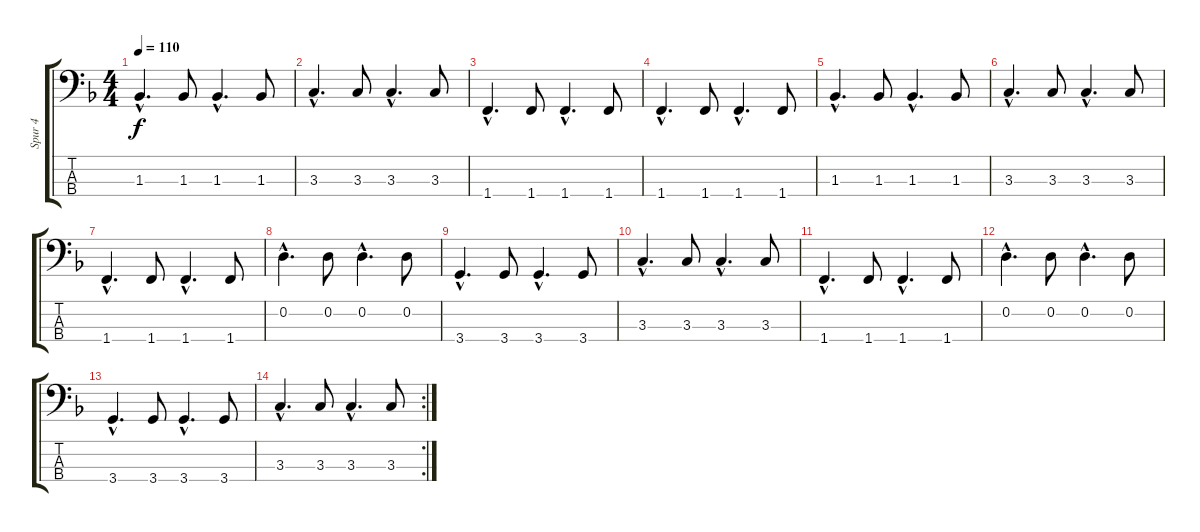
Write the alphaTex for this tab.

\track ("Spur 4" "Spur 4") {instrument acousticbass}
\staff {score tabs}
\tuning (G2 D2 A1 E1) {hide}
\ts (4 4)
\tempo 110
\clef f4
\ks f
1.3{hac}.4{d dy f} 1.3.8 1.3{hac}.4{d} 1.3.8 |
3.3{hac}.4{d} 3.3.8 3.3{hac}.4{d} 3.3.8 |
1.4{hac}.4{d} 1.4.8 1.4{hac}.4{d} 1.4.8 |
1.4{hac}.4{d} 1.4.8 1.4{hac}.4{d} 1.4.8 |
1.3{hac}.4{d} 1.3.8 1.3{hac}.4{d} 1.3.8 |
3.3{hac}.4{d} 3.3.8 3.3{hac}.4{d} 3.3.8 |
1.4{hac}.4{d} 1.4.8 1.4{hac}.4{d} 1.4.8 |
0.2{hac}.4{d} 0.2.8 0.2{hac}.4{d} 0.2.8 |
3.4{hac}.4{d} 3.4.8 3.4{hac}.4{d} 3.4.8 |
3.3{hac}.4{d} 3.3.8 3.3{hac}.4{d} 3.3.8 |
1.4{hac}.4{d} 1.4.8 1.4{hac}.4{d} 1.4.8 |
0.2{hac}.4{d} 0.2.8 0.2{hac}.4{d} 0.2.8 |
3.4{hac}.4{d} 3.4.8 3.4{hac}.4{d} 3.4.8 |
\rc 2
3.3{hac}.4{d} 3.3.8 3.3{hac}.4{d} 3.3.8
